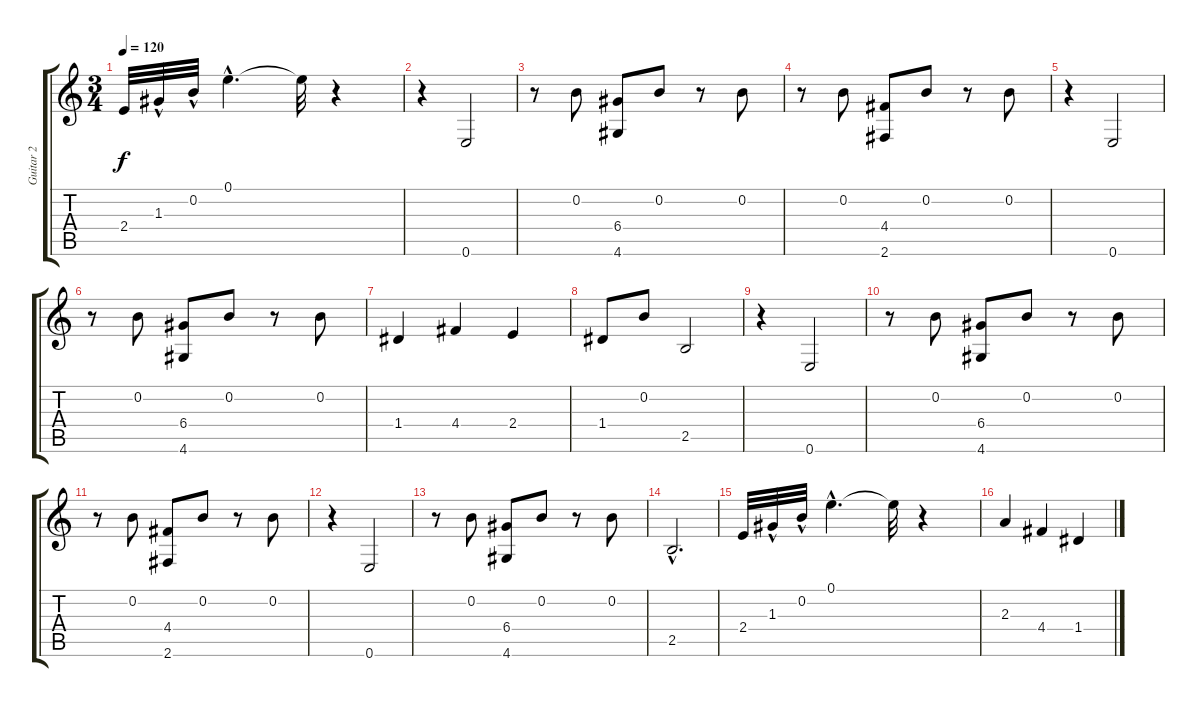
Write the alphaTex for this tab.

\track ("Guitar 2" "Guitar 2") {instrument acousticguitarnylon}
\staff {score tabs}
\tuning (E4 B3 G3 D3 A2 E2) {hide}
\ts (3 4)
\tempo 120
\clef g2
\ks c
2.4.32{dy f} 1.3{hac}.32 0.2{hac}.32 0.1{hac}.4{d} 0.1{t}.32 r.4 |
r.4 0.6.2 |
r.8 0.2.8 (6.4 4.6).8 0.2.8 r.8 0.2.8 |
r.8 0.2.8 (4.4 2.6).8 0.2.8 r.8 0.2.8 |
r.4 0.6.2 |
r.8 0.2.8 (6.4 4.6).8 0.2.8 r.8 0.2.8 |
1.4.4 4.4.4 2.4.4 |
1.4.8 0.2.8 2.5.2 |
r.4 0.6.2 |
r.8 0.2.8 (6.4 4.6).8 0.2.8 r.8 0.2.8 |
r.8 0.2.8 (4.4 2.6).8 0.2.8 r.8 0.2.8 |
r.4 0.6.2 |
r.8 0.2.8 (6.4 4.6).8 0.2.8 r.8 0.2.8 |
2.5{hac}.2{d} |
2.4.32 1.3{hac}.32 0.2{hac}.32 0.1{hac}.4{d} 0.1{t}.32 r.4 |
2.3.4 4.4.4 1.4.4
